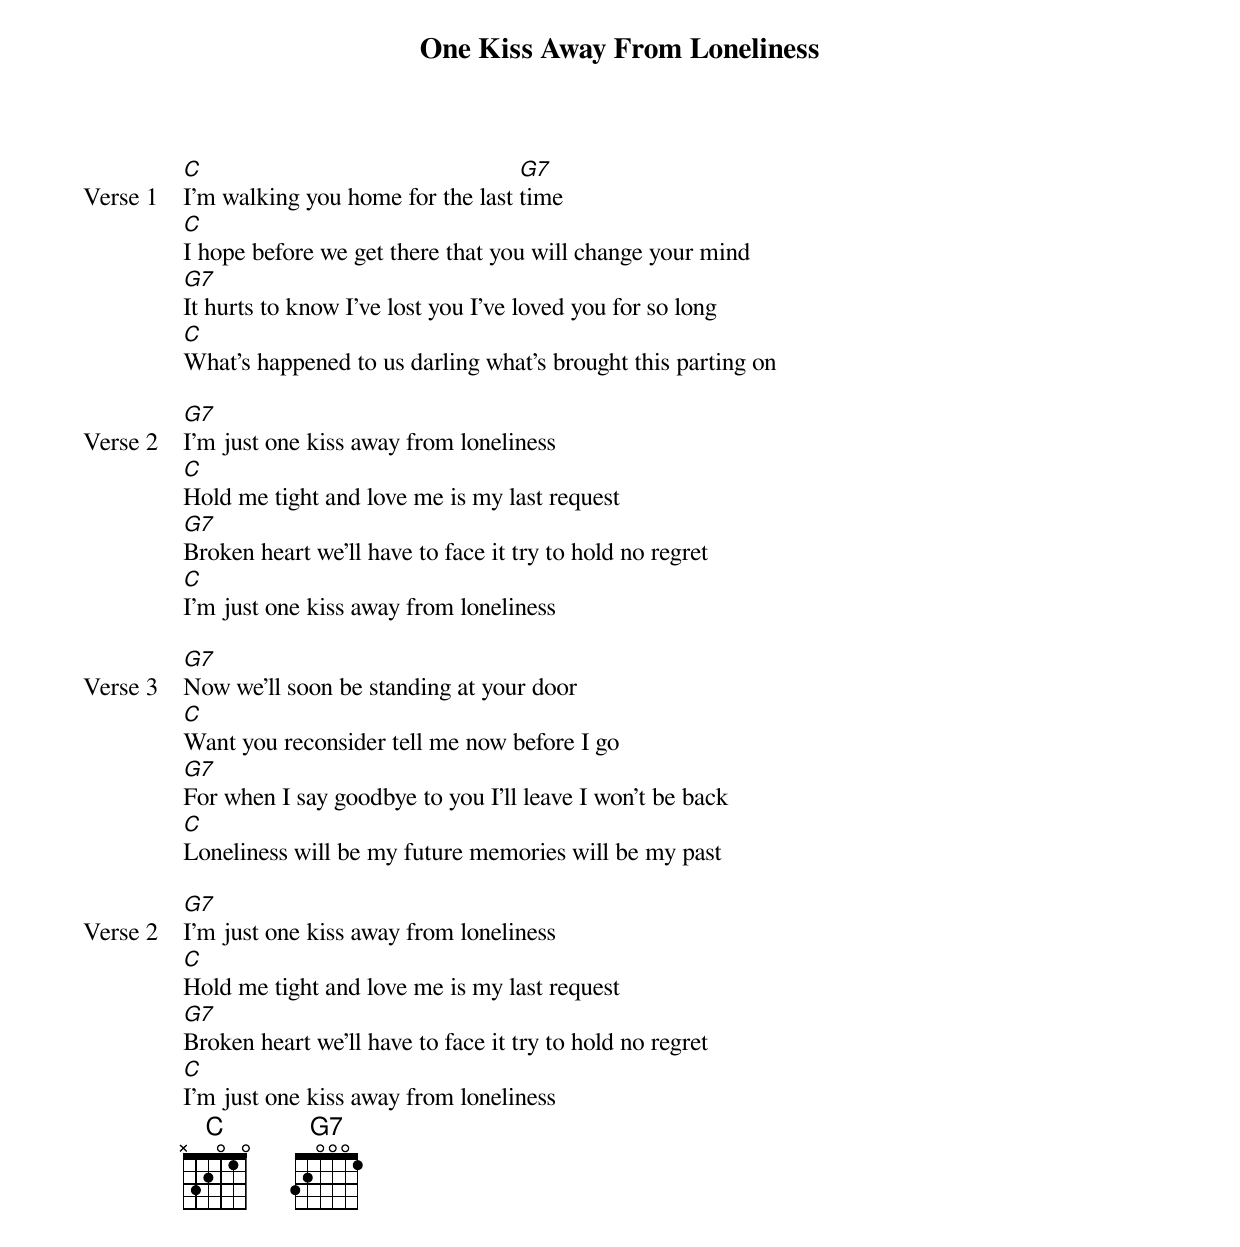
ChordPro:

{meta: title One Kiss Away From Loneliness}
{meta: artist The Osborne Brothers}
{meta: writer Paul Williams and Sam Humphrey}

{start_of_verse: Verse 1}
[C]I'm walking you home for the last [G7]time
[C]I hope before we get there that you will change your mind
[G7]It hurts to know I've lost you I've loved you for so long
[C]What's happened to us darling what’s brought this parting on
{end_of_verse}

{start_of_verse: Verse 2}
[G7]I'm just one kiss away from loneliness
[C]Hold me tight and love me is my last request
[G7]Broken heart we'll have to face it try to hold no regret
[C]I'm just one kiss away from loneliness
{end_of_verse}

{start_of_verse: Verse 3}
[G7]Now we'll soon be standing at your door
[C]Want you reconsider tell me now before I go
[G7]For when I say goodbye to you I'll leave I won't be back
[C]Loneliness will be my future memories will be my past
{end_of_verse}

{start_of_verse: Verse 2}
[G7]I'm just one kiss away from loneliness
[C]Hold me tight and love me is my last request
[G7]Broken heart we'll have to face it try to hold no regret
[C]I'm just one kiss away from loneliness
{end_of_verse}
